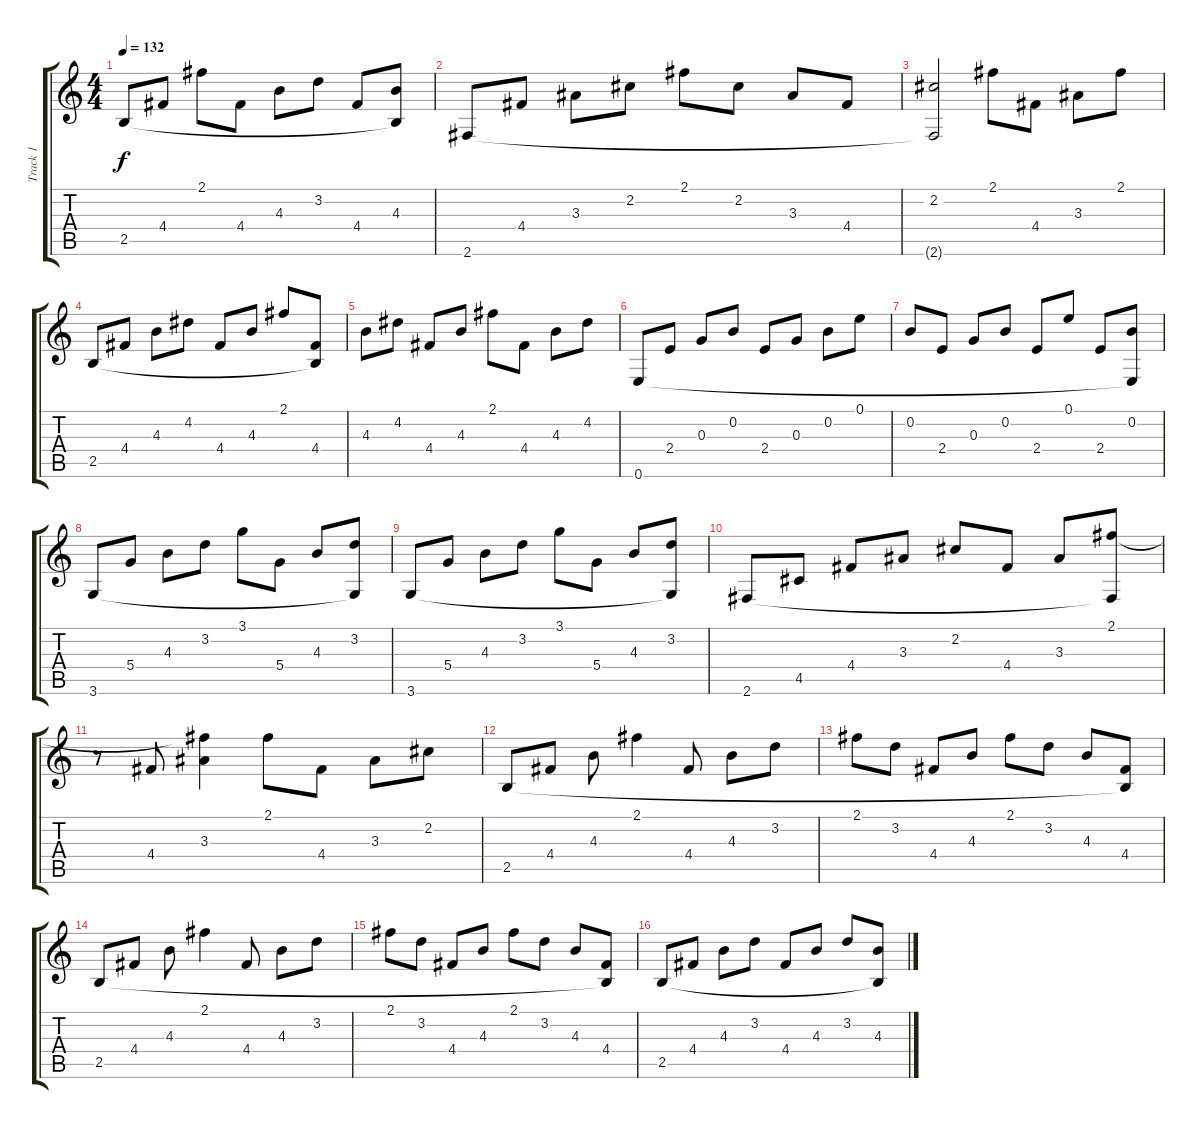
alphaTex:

\track ("Track 1" "Track 1") {instrument acousticguitarnylon}
\staff {score tabs}
\tuning (E4 B3 G3 D3 A2 E2) {hide}
\ts (4 4)
\tempo 132
\clef g2
\ks c
2.5.8{dy f} 4.4.8 2.1.8 4.4.8 4.3.8 3.2.8 4.4.8 (4.3 2.5{t}).8 |
2.6.8 4.4.8 3.3.8 2.2.8 2.1.8 2.2.8 3.3.8 4.4.8 |
(2.2 2.6{t}).2 2.1.8 4.4.8 3.3.8 2.1.8 |
2.5.8 4.4.8 4.3.8 4.2.8 4.4.8 4.3.8 2.1.8 (4.4 2.5{t}).8 |
4.3.8 4.2.8 4.4.8 4.3.8 2.1.8 4.4.8 4.3.8 4.2.8 |
0.6.8 2.4.8 0.3.8 0.2.8 2.4.8 0.3.8 0.2.8 0.1.8 |
0.2.8 2.4.8 0.3.8 0.2.8 2.4.8 0.1.8 2.4.8 (0.2 0.6{t}).8 |
3.6.8 5.4.8 4.3.8 3.2.8 3.1.8 5.4.8 4.3.8 (3.2 3.6{t}).8 |
3.6.8 5.4.8 4.3.8 3.2.8 3.1.8 5.4.8 4.3.8 (3.2 3.6{t}).8 |
2.6.8 4.5.8 4.4.8 3.3.8 2.2.8 4.4.8 3.3.8 (2.1 2.6{t}).8 |
r.8 4.4.8 (2.1{t} 3.3).4 2.1.8 4.4.8 3.3.8 2.2.8 |
2.5.8 4.4.8 4.3.8 2.1.4 4.4.8 4.3.8 3.2.8 |
2.1.8 3.2.8 4.4.8 4.3.8 2.1.8 3.2.8 4.3.8 (4.4 2.5{t}).8 |
2.5.8 4.4.8 4.3.8 2.1.4 4.4.8 4.3.8 3.2.8 |
2.1.8 3.2.8 4.4.8 4.3.8 2.1.8 3.2.8 4.3.8 (4.4 2.5{t}).8 |
2.5.8 4.4.8 4.3.8 3.2.8 4.4.8 4.3.8 3.2.8 (4.3 2.5{t}).8
